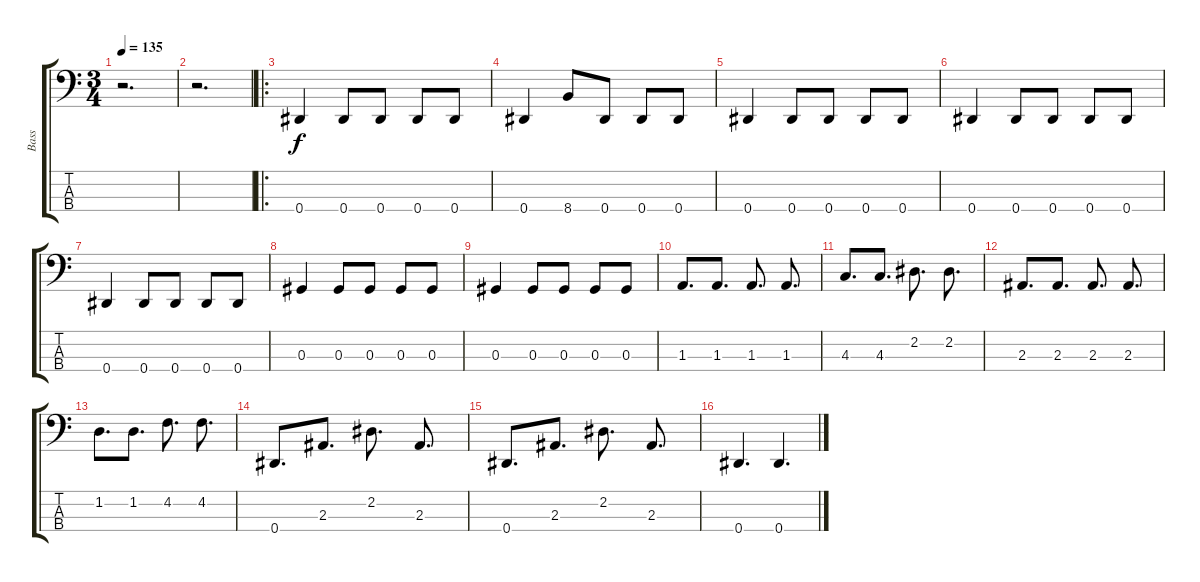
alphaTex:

\track ("Bass" "Bass") {instrument electricbassfinger}
\staff {score tabs}
\tuning (Gb2 Db2 Ab1 Eb1) {hide}
\ts (3 4)
\tempo 135
\clef f4
\ks c
r.2{d dy f instrument electricbassfinger} |
r.2{d} |
\ro
0.4.4 0.4.8 0.4.8 0.4.8 0.4.8 |
0.4.4 8.4.8 0.4.8 0.4.8 0.4.8 |
0.4.4 0.4.8 0.4.8 0.4.8 0.4.8 |
0.4.4 0.4.8 0.4.8 0.4.8 0.4.8 |
0.4.4 0.4.8 0.4.8 0.4.8 0.4.8 |
0.3.4 0.3.8 0.3.8 0.3.8 0.3.8 |
0.3.4 0.3.8 0.3.8 0.3.8 0.3.8 |
1.3.8{d} 1.3.8{d} 1.3.8{d} 1.3.8{d} |
4.3.8{d} 4.3.8{d} 2.2.8{d} 2.2.8{d} |
2.3.8{d} 2.3.8{d} 2.3.8{d} 2.3.8{d} |
1.2.8{d} 1.2.8{d} 4.2.8{d} 4.2.8{d} |
0.4.8{d} 2.3.8{d} 2.2.8{d} 2.3.8{d} |
0.4.8{d} 2.3.8{d} 2.2.8{d} 2.3.8{d} |
0.4.4{d} 0.4.4{d}
